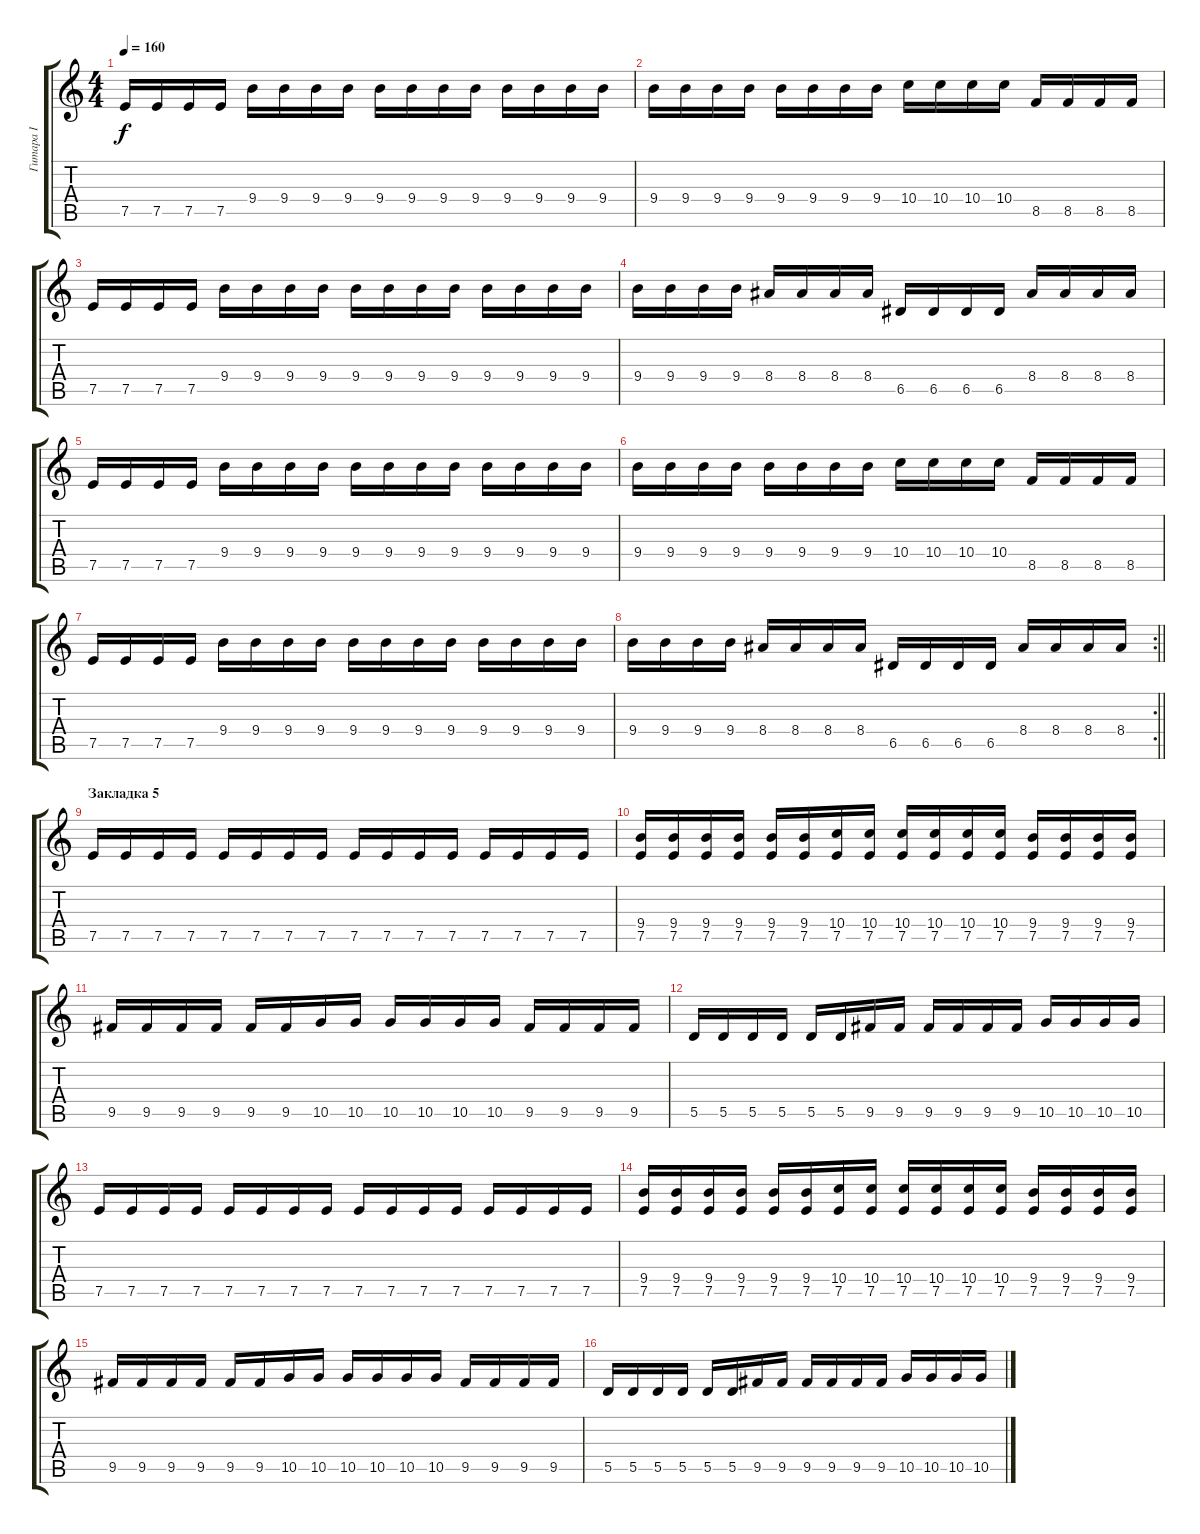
\track ("Гитара I" "Гитара I") {instrument distortionguitar}
\staff {score tabs}
\tuning (E4 B3 G3 D3 A2 E2) {hide}
\ts (4 4)
\tempo 160
\clef g2
\ks c
7.5.16{dy f} 7.5.16 7.5.16 7.5.16 9.4.16 9.4.16 9.4.16 9.4.16 9.4.16 9.4.16 9.4.16 9.4.16 9.4.16 9.4.16 9.4.16 9.4.16 |
9.4.16 9.4.16 9.4.16 9.4.16 9.4.16 9.4.16 9.4.16 9.4.16 10.4.16 10.4.16 10.4.16 10.4.16 8.5.16 8.5.16 8.5.16 8.5.16 |
7.5.16 7.5.16 7.5.16 7.5.16 9.4.16 9.4.16 9.4.16 9.4.16 9.4.16 9.4.16 9.4.16 9.4.16 9.4.16 9.4.16 9.4.16 9.4.16 |
9.4.16 9.4.16 9.4.16 9.4.16 8.4.16 8.4.16 8.4.16 8.4.16 6.5.16 6.5.16 6.5.16 6.5.16 8.4.16 8.4.16 8.4.16 8.4.16 |
7.5.16 7.5.16 7.5.16 7.5.16 9.4.16 9.4.16 9.4.16 9.4.16 9.4.16 9.4.16 9.4.16 9.4.16 9.4.16 9.4.16 9.4.16 9.4.16 |
9.4.16 9.4.16 9.4.16 9.4.16 9.4.16 9.4.16 9.4.16 9.4.16 10.4.16 10.4.16 10.4.16 10.4.16 8.5.16 8.5.16 8.5.16 8.5.16 |
7.5.16 7.5.16 7.5.16 7.5.16 9.4.16 9.4.16 9.4.16 9.4.16 9.4.16 9.4.16 9.4.16 9.4.16 9.4.16 9.4.16 9.4.16 9.4.16 |
\rc 2
\barLineRight lightlight
9.4.16 9.4.16 9.4.16 9.4.16 8.4.16 8.4.16 8.4.16 8.4.16 6.5.16 6.5.16 6.5.16 6.5.16 8.4.16 8.4.16 8.4.16 8.4.16 |
\section ("" "Закладка 5")
7.5.16 7.5.16 7.5.16 7.5.16 7.5.16 7.5.16 7.5.16 7.5.16 7.5.16 7.5.16 7.5.16 7.5.16 7.5.16 7.5.16 7.5.16 7.5.16 |
(9.4 7.5).16 (9.4 7.5).16 (9.4 7.5).16 (9.4 7.5).16 (9.4 7.5).16 (9.4 7.5).16 (10.4 7.5).16 (10.4 7.5).16 (10.4 7.5).16 (10.4 7.5).16 (10.4 7.5).16 (10.4 7.5).16 (9.4 7.5).16 (9.4 7.5).16 (9.4 7.5).16 (9.4 7.5).16 |
9.5.16 9.5.16 9.5.16 9.5.16 9.5.16 9.5.16 10.5.16 10.5.16 10.5.16 10.5.16 10.5.16 10.5.16 9.5.16 9.5.16 9.5.16 9.5.16 |
5.5.16 5.5.16 5.5.16 5.5.16 5.5.16 5.5.16 9.5.16 9.5.16 9.5.16 9.5.16 9.5.16 9.5.16 10.5.16 10.5.16 10.5.16 10.5.16 |
7.5.16 7.5.16 7.5.16 7.5.16 7.5.16 7.5.16 7.5.16 7.5.16 7.5.16 7.5.16 7.5.16 7.5.16 7.5.16 7.5.16 7.5.16 7.5.16 |
(9.4 7.5).16 (9.4 7.5).16 (9.4 7.5).16 (9.4 7.5).16 (9.4 7.5).16 (9.4 7.5).16 (10.4 7.5).16 (10.4 7.5).16 (10.4 7.5).16 (10.4 7.5).16 (10.4 7.5).16 (10.4 7.5).16 (9.4 7.5).16 (9.4 7.5).16 (9.4 7.5).16 (9.4 7.5).16 |
9.5.16 9.5.16 9.5.16 9.5.16 9.5.16 9.5.16 10.5.16 10.5.16 10.5.16 10.5.16 10.5.16 10.5.16 9.5.16 9.5.16 9.5.16 9.5.16 |
5.5.16 5.5.16 5.5.16 5.5.16 5.5.16 5.5.16 9.5.16 9.5.16 9.5.16 9.5.16 9.5.16 9.5.16 10.5.16 10.5.16 10.5.16 10.5.16
